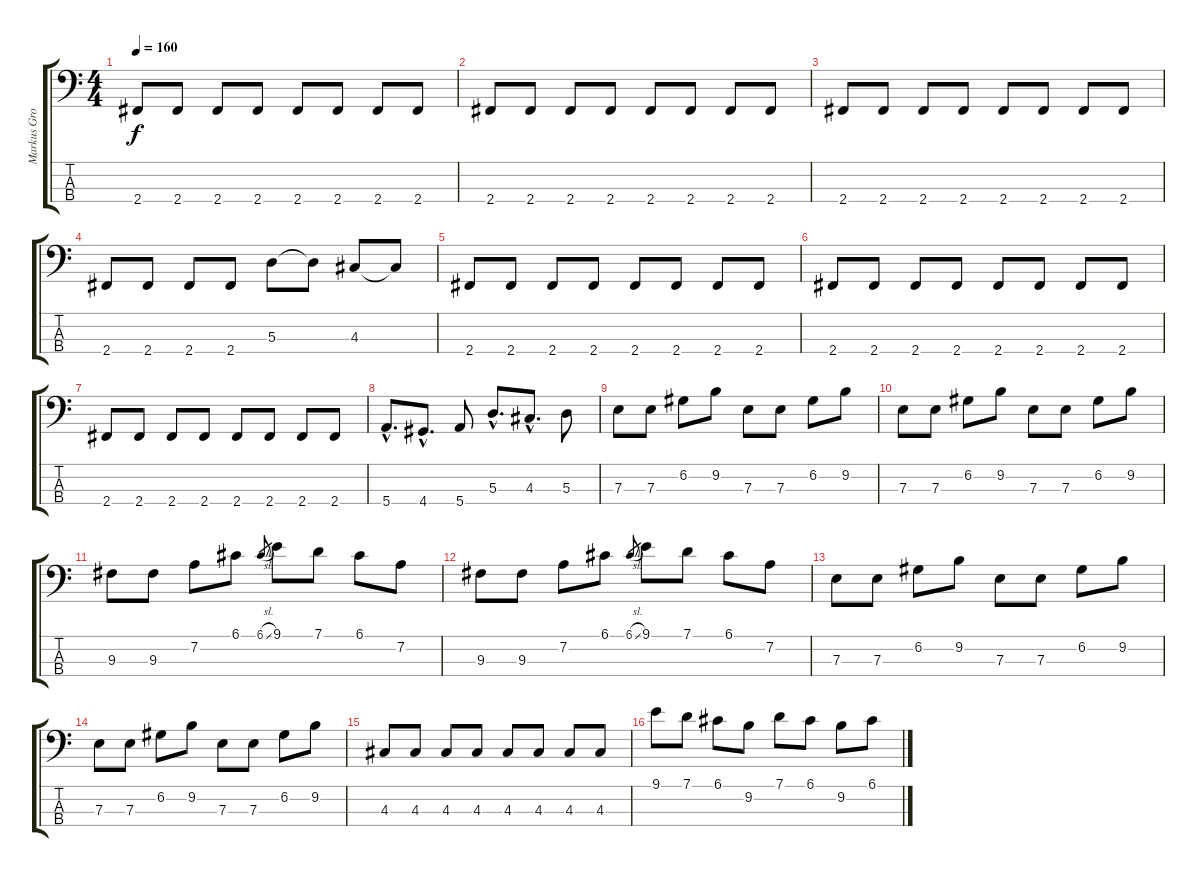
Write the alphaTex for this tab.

\track ("Markus Grosskopf" "Markus Gro") {instrument electricbassfinger}
\staff {score tabs}
\tuning (G2 D2 A1 E1) {hide}
\ts (4 4)
\tempo 160
\clef f4
\ks c
2.4.8{dy f} 2.4.8 2.4.8 2.4.8 2.4.8 2.4.8 2.4.8 2.4.8 |
2.4.8 2.4.8 2.4.8 2.4.8 2.4.8 2.4.8 2.4.8 2.4.8 |
2.4.8 2.4.8 2.4.8 2.4.8 2.4.8 2.4.8 2.4.8 2.4.8 |
2.4.8 2.4.8 2.4.8 2.4.8 5.3.8 5.3{t}.8 4.3.8 4.3{t}.8 |
2.4.8 2.4.8 2.4.8 2.4.8 2.4.8 2.4.8 2.4.8 2.4.8 |
2.4.8 2.4.8 2.4.8 2.4.8 2.4.8 2.4.8 2.4.8 2.4.8 |
2.4.8 2.4.8 2.4.8 2.4.8 2.4.8 2.4.8 2.4.8 2.4.8 |
5.4{hac}.8{d} 4.4{hac}.8{d} 5.4.8 5.3{hac}.8{d} 4.3{hac}.8{d} 5.3.8 |
7.3.8 7.3.8 6.2.8 9.2.8 7.3.8 7.3.8 6.2.8 9.2.8 |
7.3.8 7.3.8 6.2.8 9.2.8 7.3.8 7.3.8 6.2.8 9.2.8 |
9.3.8 9.3.8 7.2.8 6.1.8 6.1{sl}.8{gr} 9.1.8 7.1.8 6.1.8 7.2.8 |
9.3.8 9.3.8 7.2.8 6.1.8 6.1{sl}.8{gr} 9.1.8 7.1.8 6.1.8 7.2.8 |
7.3.8 7.3.8 6.2.8 9.2.8 7.3.8 7.3.8 6.2.8 9.2.8 |
7.3.8 7.3.8 6.2.8 9.2.8 7.3.8 7.3.8 6.2.8 9.2.8 |
4.3.8 4.3.8 4.3.8 4.3.8 4.3.8 4.3.8 4.3.8 4.3.8 |
9.1.8 7.1.8 6.1.8 9.2.8 7.1.8 6.1.8 9.2.8 6.1.8
